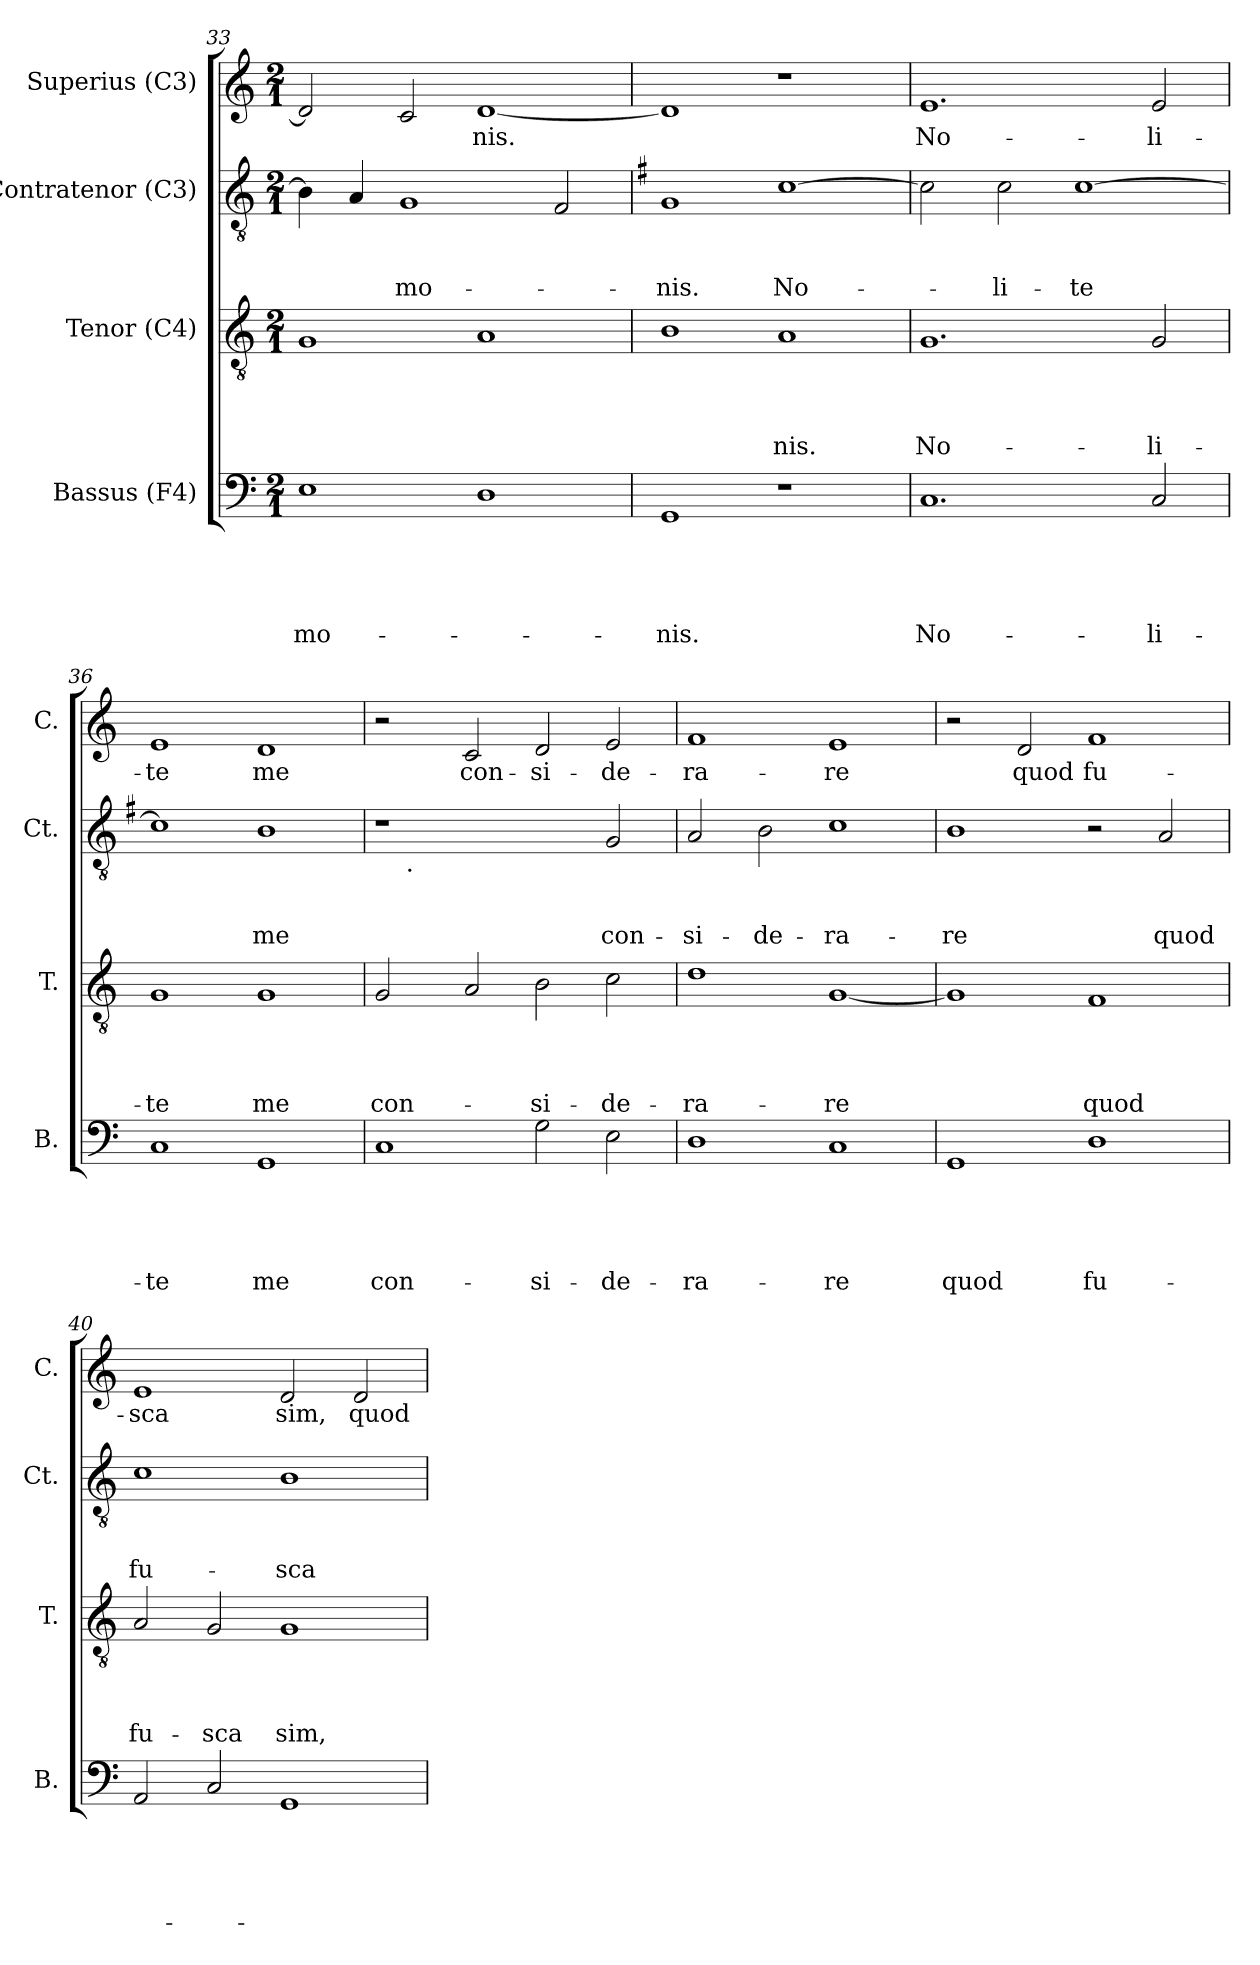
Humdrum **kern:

**kern	**text	**text	**text	**text	**text	**kern	**text	**text	**text	**text	**kern	**text	**text	**text	**kern	**text
*part4	*part4	*part4	*part4	*part4	*part4	*part3	*part3	*part3	*part3	*part3	*part2	*part2	*part2	*part2	*part1	*part1
*staff4	*staff4	*staff4	*staff4	*staff4	*staff4	*staff3	*staff3	*staff3	*staff3	*staff3	*staff2	*staff2	*staff2	*staff2	*staff1	*staff1
*I"Bassus (F4)	*	*	*	*	*	*I"Tenor (C4)	*	*	*	*	*I"Contratenor (C3)	*	*	*	*I"Superius (C3)	*
*I'B.	*	*	*	*	*	*I'T.	*	*	*	*	*I'Ct.	*	*	*	*I'C.	*
*clefF4	*	*	*	*	*	*clefGv2	*	*	*	*	*clefGv2	*	*	*	*clefG2	*
*k[]	*	*	*	*	*	*k[]	*	*	*	*	*k[]	*	*	*	*k[]	*
*C:	*	*	*	*	*	*C:	*	*	*	*	*C:	*	*	*	*C:	*
*M2/1	*	*	*	*	*	*M2/1	*	*	*	*	*M2/1	*	*	*	*M2/1	*
=33	=33	=33	=33	=33	=33	=33	=33	=33	=33	=33	=33	=33	=33	=33	=33	=33
!	!	!	!	!	!LO:LY:b	!	!	!	!	!	!	!	!	!	!	!
1E	.	.	.	.	-mo-	1G	.	.	.	.	4B\]	.	.	.	2d/]	.
.	.	.	.	.	.	.	.	.	.	.	4A/	.	.	.	.	.
!	!	!	!	!	!	!	!	!	!	!	!	!	!	!LO:LY:b	!	!
.	.	.	.	.	.	.	.	.	.	.	1G	.	.	-mo-	2c/	.
!	!	!	!	!	!	!	!	!	!	!	!	!	!	!	!	!LO:LY:b
1D	.	.	.	.	.	1A	.	.	.	.	.	.	.	.	[<1d	-nis.
.	.	.	.	.	.	.	.	.	.	.	2F/	.	.	.	.	.
=34	=34	=34	=34	=34	=34	=34	=34	=34	=34	=34	=34	=34	=34	=34	=34	=34
*	*	*	*	*	*	*	*	*	*	*	*k[f#]	*	*	*	*	*
*	*	*	*	*	*	*	*	*	*	*	*G:	*	*	*	*	*
!	!	!	!	!	!LO:LY:b	!	!	!	!	!	!	!	!	!LO:LY:b	!	!
1GG	.	.	.	.	-nis.	1B	.	.	.	.	1G	.	.	-nis.	1d]	.
!	!	!	!	!	!	!	!	!	!	!LO:LY:b	!	!	!	!LO:LY:b	!	!
1r	.	.	.	.	.	1A	.	.	.	-nis.	[>1c	.	.	No-	1r	.
=35	=35	=35	=35	=35	=35	=35	=35	=35	=35	=35	=35	=35	=35	=35	=35	=35
!	!	!	!	!	!LO:LY:b	!	!	!	!	!LO:LY:b	!	!	!	!	!	!LO:LY:b
1.C	.	.	.	.	No-	1.G	.	.	.	No-	2c\]	.	.	.	1.e	No-
!	!	!	!	!	!	!	!	!	!	!	!	!	!	!LO:LY:b	!	!
.	.	.	.	.	.	.	.	.	.	.	2c\	.	.	-li-	.	.
!	!	!	!	!	!	!	!	!	!	!	!	!	!	!LO:LY:b	!	!
.	.	.	.	.	.	.	.	.	.	.	[>1c	.	.	-te	.	.
!	!	!	!	!	!LO:LY:b	!	!	!	!	!LO:LY:b	!	!	!	!	!	!LO:LY:b
2C/	.	.	.	.	-li-	2G/	.	.	.	-li-	.	.	.	.	2e/	-li-
=36	=36	=36	=36	=36	=36	=36	=36	=36	=36	=36	=36	=36	=36	=36	=36	=36
!	!	!	!	!	!LO:LY:b	!	!	!	!	!LO:LY:b	!	!	!	!	!	!LO:LY:b
1C	.	.	.	.	-te	1G	.	.	.	-te	1c]	.	.	.	1e	-te
!	!	!	!	!	!LO:LY:b	!	!	!	!	!LO:LY:b	!	!	!	!LO:LY:b	!	!LO:LY:b
1GG	.	.	.	.	me	1G	.	.	.	me	1B	.	.	me	1d	me
=37	=37	=37	=37	=37	=37	=37	=37	=37	=37	=37	=37	=37	=37	=37	=37	=37
!	!	!	!	!	!LO:LY:b	!	!	!	!	!LO:LY:b	!	!	!	!	!	!
*	*	*	*	*	*	*	*	*	*	*	*^	*	*	*	*	*
1C	.	.	.	.	con-	2G/	.	.	.	con-	1r	8ryy	.	.	.	2r	.
!	!	!	!	!	!	!	!	!	!	!	!	!LO:TX:b:t=.	!	!	!	!	!
.	.	.	.	.	.	.	.	.	.	.	.	1...ryy	.	.	.	.	.
!	!	!	!	!	!	!	!	!	!	!	!	!	!	!	!	!	!LO:LY:b
.	.	.	.	.	.	2A/	.	.	.	.	.	.	.	.	.	2c/	con-
!	!	!	!	!	!LO:LY:b	!	!	!	!	!LO:LY:b	!	!	!	!	!	!	!LO:LY:b
2G\	.	.	.	.	-si-	2B\	.	.	.	-si-	2ryy	.	.	.	.	2d/	-si-
!	!	!	!	!	!LO:LY:b	!	!	!	!	!LO:LY:b	!	!	!	!	!LO:LY:b	!	!LO:LY:b
2E\	.	.	.	.	-de-	2c\	.	.	.	-de-	2G/	.	.	.	con-	2e/	-de-
*	*	*	*	*	*	*	*	*	*	*	*v	*v	*	*	*	*	*
!!LO:LB:g=z
=38	=38	=38	=38	=38	=38	=38	=38	=38	=38	=38	=38	=38	=38	=38	=38	=38
*	*	*	*	*	*	*	*	*	*	*	*k[]	*	*	*	*	*
*	*	*	*	*	*	*	*	*	*	*	*C:	*	*	*	*	*
*	*	*	*	*	*	*	*	*	*	*	*^	*	*	*	*	*
!	!	!	!	!	!LO:LY:b	!	!	!	!	!LO:LY:b	!	!	!	!	!LO:LY:b	!	!LO:LY:b
*	*	*	*	*	*	*	*	*	*	*	*v	*v	*	*	*	*	*
1D	.	.	.	.	-ra-	1d	.	.	.	-ra-	2A/	.	.	-si-	1f	-ra-
!	!	!	!	!	!	!	!	!	!	!	!	!	!	!LO:LY:b	!	!
.	.	.	.	.	.	.	.	.	.	.	2B\	.	.	-de-	.	.
!	!	!	!	!	!LO:LY:b	!	!	!	!	!LO:LY:b	!	!	!	!LO:LY:b	!	!LO:LY:b
1C	.	.	.	.	-re	[<1G	.	.	.	-re	1c	.	.	-ra-	1e	-re
=39	=39	=39	=39	=39	=39	=39	=39	=39	=39	=39	=39	=39	=39	=39	=39	=39
!	!	!	!	!	!LO:LY:b	!	!	!	!	!	!	!	!	!LO:LY:b	!	!
1GG	.	.	.	.	quod	1G]	.	.	.	.	1B	.	.	-re	2r	.
!	!	!	!	!	!	!	!	!	!	!	!	!	!	!	!	!LO:LY:b
.	.	.	.	.	.	.	.	.	.	.	.	.	.	.	2d/	quod
!	!	!	!	!	!LO:LY:b	!	!	!	!	!LO:LY:b	!	!	!	!	!	!LO:LY:b
1D	.	.	.	.	fu-	1F	.	.	.	quod	2r	.	.	.	1f	fu-
!	!	!	!	!	!	!	!	!	!	!	!	!	!	!LO:LY:b	!	!
.	.	.	.	.	.	.	.	.	.	.	2A/	.	.	quod	.	.
=40	=40	=40	=40	=40	=40	=40	=40	=40	=40	=40	=40	=40	=40	=40	=40	=40
!	!	!	!	!	!	!	!	!	!	!LO:LY:b	!	!	!	!LO:LY:b	!	!LO:LY:b
2AA/	.	.	.	.	.	2A/	.	.	.	fu-	1c	.	.	fu-	1e	-sca
!	!	!	!	!	!	!	!	!	!	!LO:LY:b	!	!	!	!	!	!
2C/	.	.	.	.	.	2G/	.	.	.	-sca	.	.	.	.	.	.
!	!	!	!	!	!	!	!	!	!	!LO:LY:b	!	!	!	!LO:LY:b	!	!LO:LY:b
1GG	.	.	.	.	.	1G	.	.	.	sim,	1B	.	.	-sca	2d/	sim,
!	!	!	!	!	!	!	!	!	!	!	!	!	!	!	!	!LO:LY:b
.	.	.	.	.	.	.	.	.	.	.	.	.	.	.	2d/	quod
=	=	=	=	=	=	=	=	=	=	=	=	=	=	=	=	=
*-	*-	*-	*-	*-	*-	*-	*-	*-	*-	*-	*-	*-	*-	*-	*-	*-
